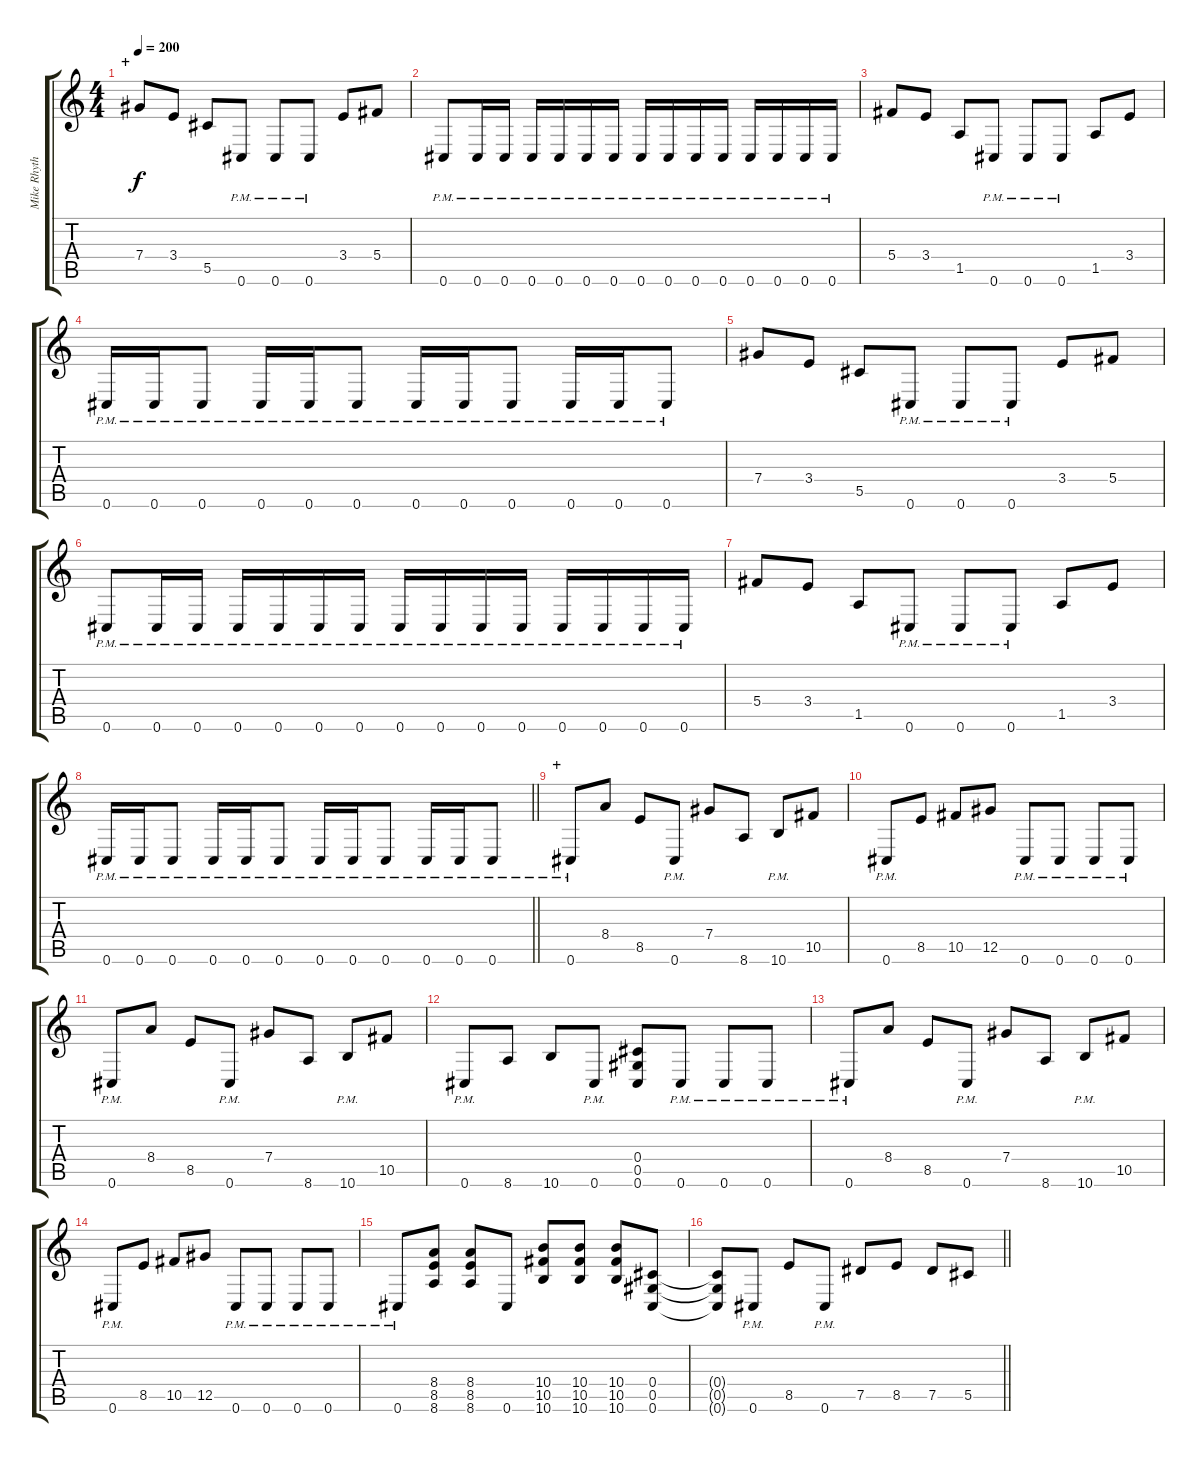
\track ("Mike Rhythm" "Mike Rhyth") {instrument distortionguitar}
\staff {score tabs}
\tuning (Eb4 Bb3 Gb3 Db3 Ab2 Db2) {hide}
\ts (4 4)
\section ("" "+")
\tempo 200
\clef g2
\ks c
7.4.8{dy f} 3.4.8 5.5.8 0.6{pm}.8 0.6{pm}.8 0.6{pm}.8 3.4.8 5.4.8 |
0.6{pm}.8 0.6{pm}.16 0.6{pm}.16 0.6{pm}.16 0.6{pm}.16 0.6{pm}.16 0.6{pm}.16 0.6{pm}.16 0.6{pm}.16 0.6{pm}.16 0.6{pm}.16 0.6{pm}.16 0.6{pm}.16 0.6{pm}.16 0.6{pm}.16 |
5.4.8 3.4.8 1.5.8 0.6{pm}.8 0.6{pm}.8 0.6{pm}.8 1.5.8 3.4.8 |
0.6{pm}.16 0.6{pm}.16 0.6{pm}.8 0.6{pm}.16 0.6{pm}.16 0.6{pm}.8 0.6{pm}.16 0.6{pm}.16 0.6{pm}.8 0.6{pm}.16 0.6{pm}.16 0.6{pm}.8 |
7.4.8 3.4.8 5.5.8 0.6{pm}.8 0.6{pm}.8 0.6{pm}.8 3.4.8 5.4.8 |
0.6{pm}.8 0.6{pm}.16 0.6{pm}.16 0.6{pm}.16 0.6{pm}.16 0.6{pm}.16 0.6{pm}.16 0.6{pm}.16 0.6{pm}.16 0.6{pm}.16 0.6{pm}.16 0.6{pm}.16 0.6{pm}.16 0.6{pm}.16 0.6{pm}.16 |
5.4.8 3.4.8 1.5.8 0.6{pm}.8 0.6{pm}.8 0.6{pm}.8 1.5.8 3.4.8 |
\barLineRight lightlight
0.6{pm}.16 0.6{pm}.16 0.6{pm}.8 0.6{pm}.16 0.6{pm}.16 0.6{pm}.8 0.6{pm}.16 0.6{pm}.16 0.6{pm}.8 0.6{pm}.16 0.6{pm}.16 0.6{pm}.8 |
\section ("" "+")
0.6{pm}.8 8.4.8 8.5.8 0.6{pm}.8 7.4.8 8.6.8 10.6{pm}.8 10.5.8 |
0.6{pm}.8 8.5.8 10.5.8 12.5.8 0.6{pm}.8 0.6{pm}.8 0.6{pm}.8 0.6{pm}.8 |
0.6{pm}.8 8.4.8 8.5.8 0.6{pm}.8 7.4.8 8.6.8 10.6{pm}.8 10.5.8 |
0.6{pm}.8 8.6.8 10.6.8 0.6{pm}.8 (0.4 0.5 0.6).8 0.6{pm}.8 0.6{pm}.8 0.6{pm}.8 |
0.6{pm}.8 8.4.8 8.5.8 0.6{pm}.8 7.4.8 8.6.8 10.6{pm}.8 10.5.8 |
0.6{pm}.8 8.5.8 10.5.8 12.5.8 0.6{pm}.8 0.6{pm}.8 0.6{pm}.8 0.6{pm}.8 |
0.6{pm}.8 (8.4 8.5 8.6).8 (8.4 8.5 8.6).8 0.6.8 (10.4 10.5 10.6).8 (10.4 10.5 10.6).8 (10.4 10.5 10.6).8 (0.4 0.5 0.6).8 |
\barLineRight lightlight
(0.4{t} 0.5{t} 0.6{t}).8 0.6{pm}.8 8.5.8 0.6{pm}.8 7.5.8 8.5.8 7.5.8 5.5.8
